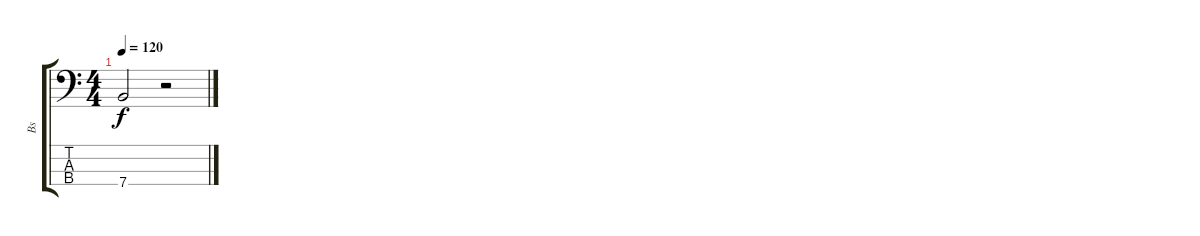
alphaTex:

\track ("Bs" "Bs") {instrument electricbassfinger}
\staff {score tabs}
\tuning (G2 D2 A1 E1) {hide}
\ts (4 4)
\tempo 120
\clef f4
\ks c
7.4.2{dy f} r.2
